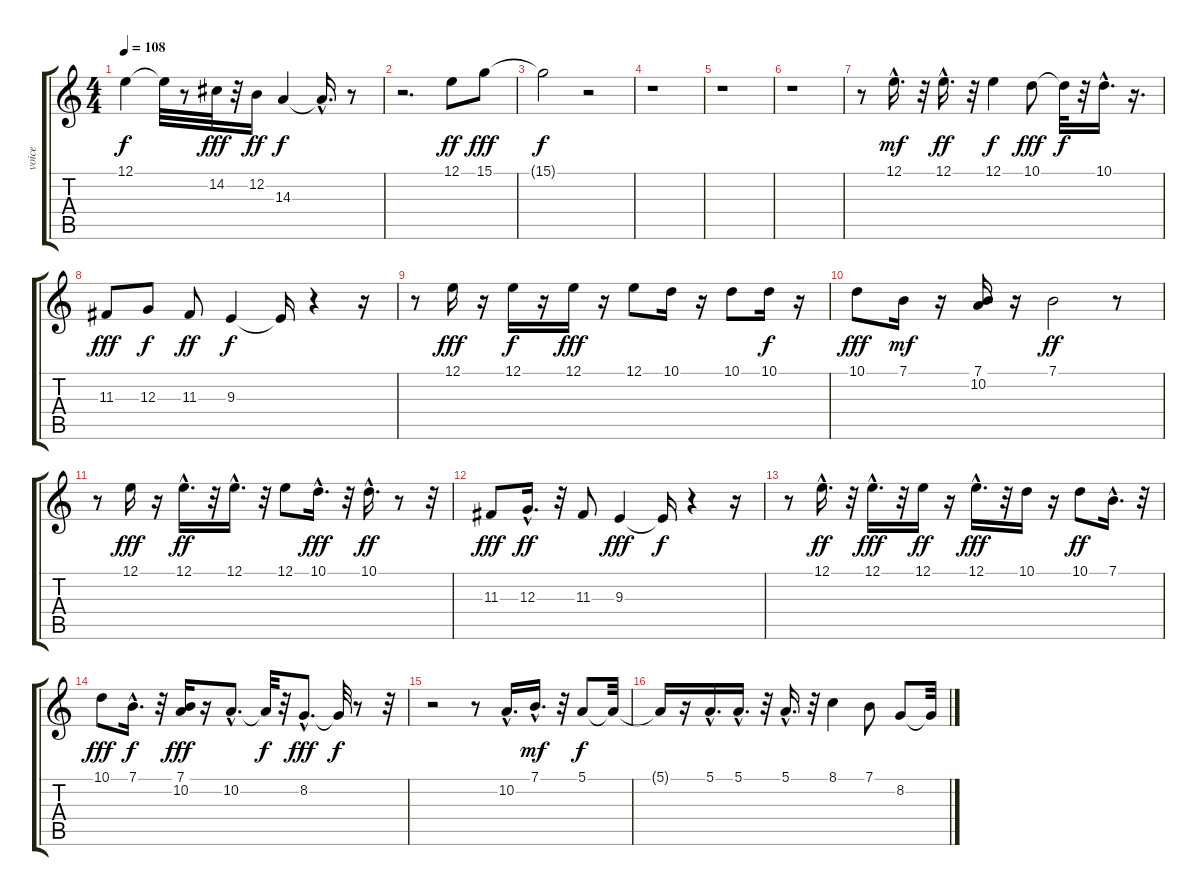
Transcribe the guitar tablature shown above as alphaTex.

\track ("voice" "voice") {instrument lead3calliope}
\staff {score tabs}
\tuning (E4 B3 G3 D3 A2 E2) {hide}
\ts (4 4)
\tempo 108
\clef g2
\ks c
12.1{t}.4{dy f} 12.1{t}.32 r.8 14.2.32{dy fff} r.32 12.2.16{dy ff} 14.3.4{dy f} 14.3{hac t}.16{d} r.8 |
r.2{d} 12.1.8{dy ff} 15.1.8{dy fff} |
15.1{t}.2{dy f} r.2 |
r.1 |
r.1 |
r.1 |
r.8 12.1{hac}.16{d dy mf instrument lead3calliope} r.32 12.1{hac}.16{d dy ff} r.32 12.1.4{dy f} 10.1.8{dy fff} 10.1{t}.32{dy f} r.32 10.1{hac}.16{d} r.16{d} |
11.3.8{dy fff} 12.3.8{dy f} 11.3.8{dy ff} 9.3.4{dy f} 9.3{t}.16 r.4 r.16 |
r.8 12.1.16{dy fff} r.16 12.1.16{dy f} r.16 12.1.16{dy fff} r.16 12.1.8 10.1.16 r.16 10.1.8 10.1.16{dy f} r.16 |
10.1.8{dy fff} 7.1.16{dy mf} r.16 (7.1 10.2).16 r.16 7.1.2{dy ff} r.8 |
r.8 12.1.16{dy fff} r.16 12.1{hac}.16{d dy ff} r.32 12.1{hac}.16{d} r.32 12.1.8 10.1{hac}.16{d dy fff} r.32 10.1{hac}.16{d dy ff} r.8 r.32 |
11.3.8{dy fff} 12.3{hac}.16{d dy ff} r.32 11.3.8 9.3.4{dy fff} 9.3{t}.16{dy f} r.4 r.16 |
r.8 12.1{hac}.16{d dy ff} r.32 12.1{hac}.16{d dy fff} r.32 12.1.16{dy ff} r.16 12.1{hac}.16{d dy fff} r.32 10.1.16 r.16 10.1.8{dy ff} 7.1{hac}.16{d} r.32 |
10.1.8{dy fff} 7.1{hac}.16{d dy f} r.32 (7.1 10.2).16{dy fff} r.16 10.2{hac}.8{d} 10.2{t}.32{dy f} r.32 8.2{hac}.8{d dy fff} 8.2{t}.32{dy f} r.8 r.32 |
r.2 r.8 10.2{hac}.16{d instrument lead3calliope} 7.1{hac}.16{d dy mf} r.32 5.1.8{dy f} 5.1{t}.32 |
5.1{t}.16 r.16 5.1{hac}.16{d} 5.1{hac}.16{d} r.32 5.1{hac}.16{d} r.32 8.1.4 7.1.8 8.2.8 8.2{t}.32
